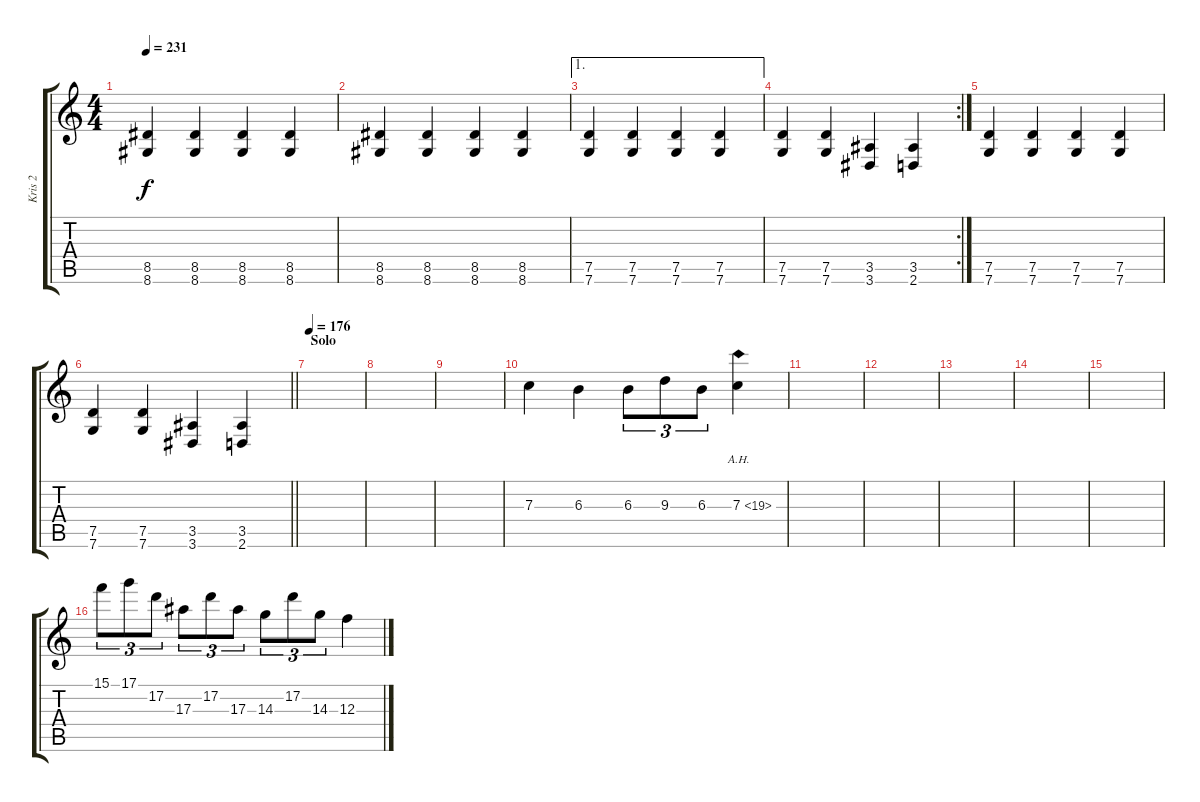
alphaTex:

\track ("Kris 2" "Kris 2") {instrument distortionguitar}
\staff {score tabs}
\tuning (D4 A3 F3 C3 G2 C2) {hide}
\ts (4 4)
\tempo 231
\clef g2
\ks c
(8.5 8.6).4{dy f} (8.5 8.6).4 (8.5 8.6).4 (8.5 8.6).4 |
(8.5 8.6).4 (8.5 8.6).4 (8.5 8.6).4 (8.5 8.6).4 |
\ae 1
(7.5 7.6).4 (7.5 7.6).4 (7.5 7.6).4 (7.5 7.6).4 |
\rc 2
(7.5 7.6).4 (7.5 7.6).4 (3.5 3.6).4 (3.5 2.6).4 |
(7.5 7.6).4 (7.5 7.6).4 (7.5 7.6).4 (7.5 7.6).4 |
\barLineRight lightlight
(7.5 7.6).4 (7.5 7.6).4 (3.5 3.6).4 (3.5 2.6).4 |
\section ("" "Solo")
\tempo 176
|
|
|
7.3.4 6.3.4 6.3.8{tu (3 2)} 9.3.8{tu (3 2)} 6.3.8{tu (3 2)} 7.3{ah 12}.4 |
|
|
|
|
|
15.1.8{tu (3 2)} 17.1.8{tu (3 2)} 17.2.8{tu (3 2)} 17.3.8{tu (3 2)} 17.2.8{tu (3 2)} 17.3.8{tu (3 2)} 14.3.8{tu (3 2)} 17.2.8{tu (3 2)} 14.3.8{tu (3 2)} 12.3.4
